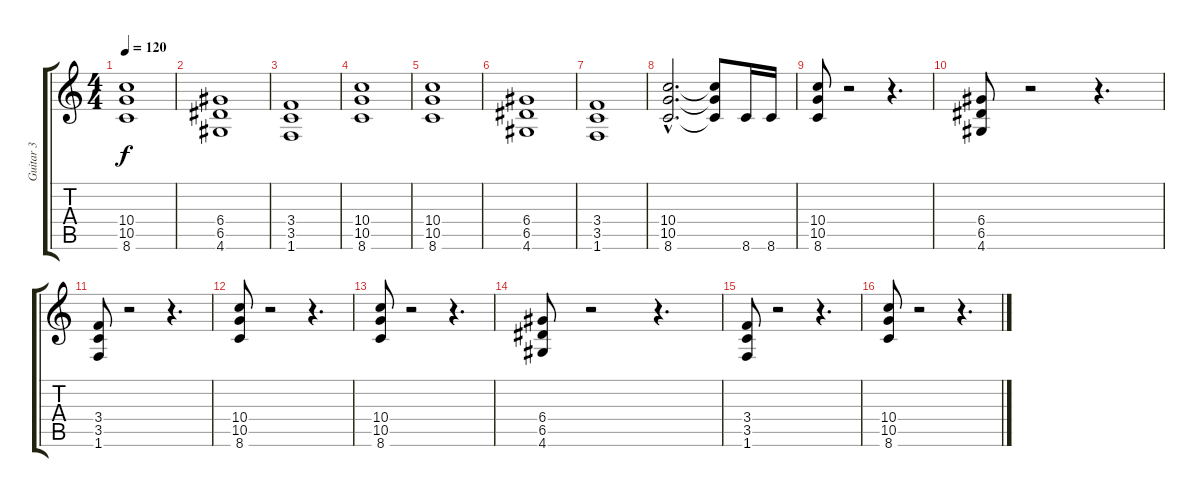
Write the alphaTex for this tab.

\track ("Guitar 3" "Guitar 3") {instrument distortionguitar}
\staff {score tabs}
\tuning (E4 B3 G3 D3 A2 E2) {hide}
\ts (4 4)
\tempo 120
\clef g2
\ks c
(10.4 10.5 8.6).1{dy f} |
(6.4 6.5 4.6).1 |
(3.4 3.5 1.6).1 |
(10.4 10.5 8.6).1 |
(10.4 10.5 8.6).1 |
(6.4 6.5 4.6).1 |
(3.4 3.5 1.6).1 |
(10.4{hac} 10.5{hac} 8.6{hac}).2{d} (10.4{t} 10.5{t} 8.6{t}).8 8.6.16 8.6.16 |
(10.4 10.5 8.6).8 r.2 r.4{d} |
(6.4 6.5 4.6).8 r.2 r.4{d} |
(3.4 3.5 1.6).8 r.2 r.4{d} |
(10.4 10.5 8.6).8 r.2 r.4{d} |
(10.4 10.5 8.6).8 r.2 r.4{d} |
(6.4 6.5 4.6).8 r.2 r.4{d} |
(3.4 3.5 1.6).8 r.2 r.4{d} |
(10.4 10.5 8.6).8 r.2 r.4{d}
